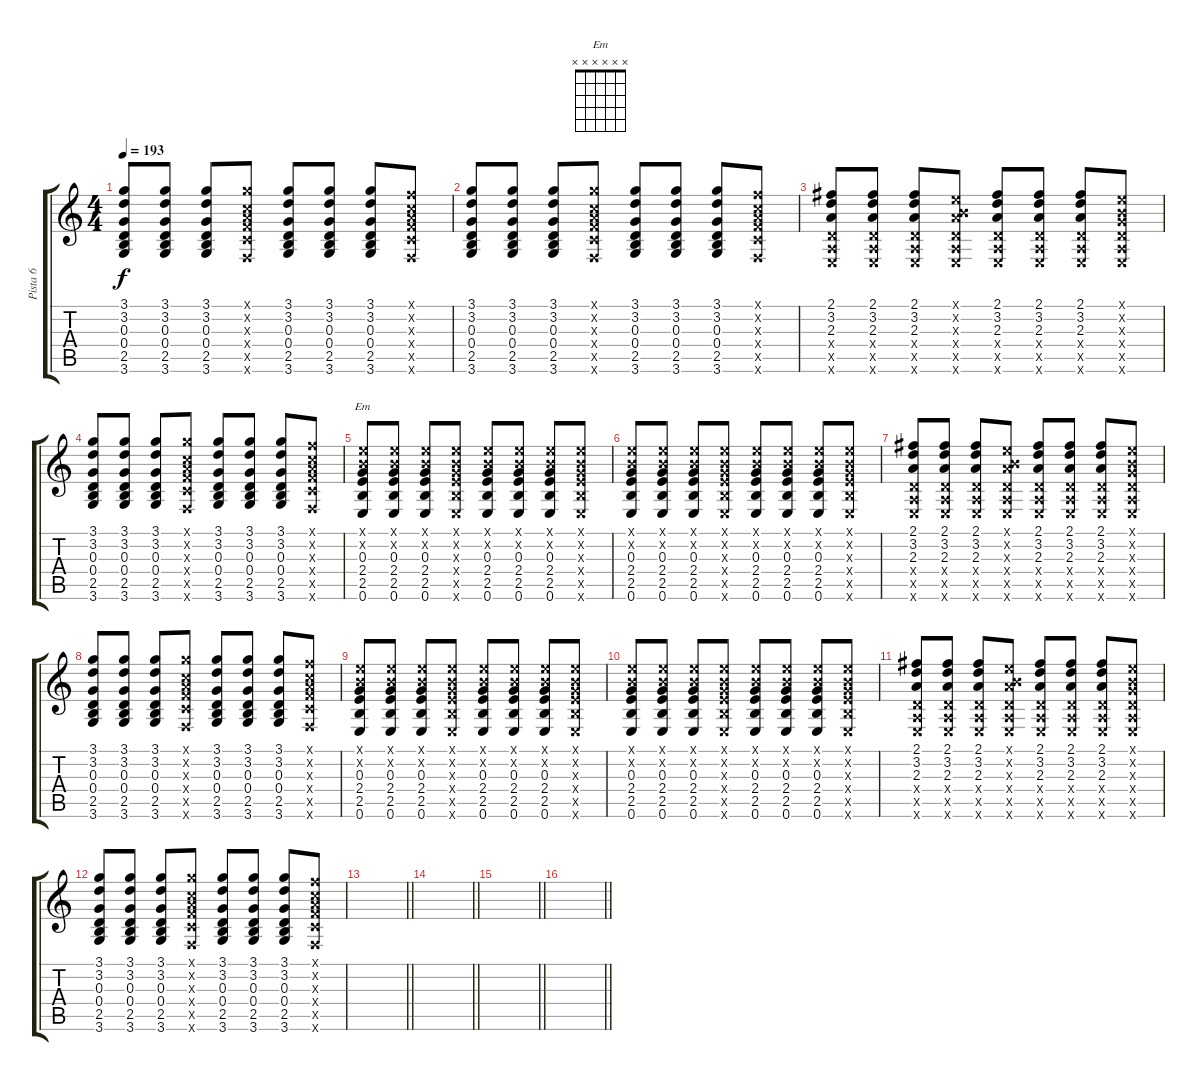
\track ("Pista 6" "Pista 6") {instrument acousticguitarnylon}
\staff {score tabs}
\tuning (E4 B3 G3 D3 A2 E2) {hide}
\chord ("Em" x x x x x x)
\ts (4 4)
\tempo 193
\clef g2
\ks c
(3.1 3.2 0.3 0.4 2.5 3.6).8{dy f} (3.1 3.2 0.3 0.4 2.5 3.6).8 (3.1 3.2 0.3 0.4 2.5 3.6).8 (3.1{x} 1.2{x} 2.3{x} 3.4{x} 3.5{x} 1.6{x}).8 (3.1 3.2 0.3 0.4 2.5 3.6).8 (3.1 3.2 0.3 0.4 2.5 3.6).8 (3.1 3.2 0.3 0.4 2.5 3.6).8 (1.1{x} 1.2{x} 2.3{x} 3.4{x} 3.5{x} 1.6{x}).8 |
(3.1 3.2 0.3 0.4 2.5 3.6).8 (3.1 3.2 0.3 0.4 2.5 3.6).8 (3.1 3.2 0.3 0.4 2.5 3.6).8 (3.1{x} 1.2{x} 2.3{x} 3.4{x} 3.5{x} 1.6{x}).8 (3.1 3.2 0.3 0.4 2.5 3.6).8 (3.1 3.2 0.3 0.4 2.5 3.6).8 (3.1 3.2 0.3 0.4 2.5 3.6).8 (1.1{x} 1.2{x} 2.3{x} 3.4{x} 3.5{x} 1.6{x}).8 |
(2.1 3.2 2.3 0.4{x} 0.5{x} 0.6{x}).8 (2.1 3.2 2.3 0.4{x} 0.5{x} 0.6{x}).8 (2.1 3.2 2.3 0.4{x} 0.5{x} 0.6{x}).8 (0.1{x} 0.2{x} 2.3{x} 0.4{x} 0.5{x} 0.6{x}).8 (2.1 3.2 2.3 0.4{x} 0.5{x} 0.6{x}).8 (2.1 3.2 2.3 0.4{x} 0.5{x} 0.6{x}).8 (2.1 3.2 2.3 0.4{x} 0.5{x} 0.6{x}).8 (0.1{x} 0.2{x} 0.3{x} 0.4{x} 0.5{x} 0.6{x}).8 |
(3.1 3.2 0.3 0.4 2.5 3.6).8 (3.1 3.2 0.3 0.4 2.5 3.6).8 (3.1 3.2 0.3 0.4 2.5 3.6).8 (3.1{x} 1.2{x} 2.3{x} 3.4{x} 3.5{x} 1.6{x}).8 (3.1 3.2 0.3 0.4 2.5 3.6).8 (3.1 3.2 0.3 0.4 2.5 3.6).8 (3.1 3.2 0.3 0.4 2.5 3.6).8 (1.1{x} 1.2{x} 2.3{x} 3.4{x} 3.5{x} 1.6{x}).8 |
(0.1{x} 0.2{x} 0.3 2.4 2.5 0.6).8{ch "Em"} (0.1{x} 0.2{x} 0.3 2.4 2.5 0.6).8 (0.1{x} 0.2{x} 0.3 2.4 2.5 0.6).8 (0.1{x} 0.2{x} 0.3{x} 2.4{x} 2.5{x} 0.6{x}).8 (0.1{x} 0.2{x} 0.3 2.4 2.5 0.6).8 (0.1{x} 0.2{x} 0.3 2.4 2.5 0.6).8 (0.1{x} 0.2{x} 0.3 2.4 2.5 0.6).8 (0.1{x} 0.2{x} 0.3{x} 2.4{x} 2.5{x} 0.6{x}).8 |
(0.1{x} 0.2{x} 0.3 2.4 2.5 0.6).8 (0.1{x} 0.2{x} 0.3 2.4 2.5 0.6).8 (0.1{x} 0.2{x} 0.3 2.4 2.5 0.6).8 (0.1{x} 0.2{x} 0.3{x} 2.4{x} 2.5{x} 0.6{x}).8 (0.1{x} 0.2{x} 0.3 2.4 2.5 0.6).8 (0.1{x} 0.2{x} 0.3 2.4 2.5 0.6).8 (0.1{x} 0.2{x} 0.3 2.4 2.5 0.6).8 (0.1{x} 0.2{x} 0.3{x} 2.4{x} 2.5{x} 0.6{x}).8 |
(2.1 3.2 2.3 0.4{x} 0.5{x} 0.6{x}).8 (2.1 3.2 2.3 0.4{x} 0.5{x} 0.6{x}).8 (2.1 3.2 2.3 0.4{x} 0.5{x} 0.6{x}).8 (0.1{x} 0.2{x} 2.3{x} 0.4{x} 0.5{x} 0.6{x}).8 (2.1 3.2 2.3 0.4{x} 0.5{x} 0.6{x}).8 (2.1 3.2 2.3 0.4{x} 0.5{x} 0.6{x}).8 (2.1 3.2 2.3 0.4{x} 0.5{x} 0.6{x}).8 (0.1{x} 0.2{x} 0.3{x} 0.4{x} 0.5{x} 0.6{x}).8 |
(3.1 3.2 0.3 0.4 2.5 3.6).8 (3.1 3.2 0.3 0.4 2.5 3.6).8 (3.1 3.2 0.3 0.4 2.5 3.6).8 (3.1{x} 1.2{x} 2.3{x} 3.4{x} 3.5{x} 1.6{x}).8 (3.1 3.2 0.3 0.4 2.5 3.6).8 (3.1 3.2 0.3 0.4 2.5 3.6).8 (3.1 3.2 0.3 0.4 2.5 3.6).8 (1.1{x} 1.2{x} 2.3{x} 3.4{x} 3.5{x} 1.6{x}).8 |
(0.1{x} 0.2{x} 0.3 2.4 2.5 0.6).8 (0.1{x} 0.2{x} 0.3 2.4 2.5 0.6).8 (0.1{x} 0.2{x} 0.3 2.4 2.5 0.6).8 (0.1{x} 0.2{x} 0.3{x} 2.4{x} 2.5{x} 0.6{x}).8 (0.1{x} 0.2{x} 0.3 2.4 2.5 0.6).8 (0.1{x} 0.2{x} 0.3 2.4 2.5 0.6).8 (0.1{x} 0.2{x} 0.3 2.4 2.5 0.6).8 (0.1{x} 0.2{x} 0.3{x} 2.4{x} 2.5{x} 0.6{x}).8 |
(0.1{x} 0.2{x} 0.3 2.4 2.5 0.6).8 (0.1{x} 0.2{x} 0.3 2.4 2.5 0.6).8 (0.1{x} 0.2{x} 0.3 2.4 2.5 0.6).8 (0.1{x} 0.2{x} 0.3{x} 2.4{x} 2.5{x} 0.6{x}).8 (0.1{x} 0.2{x} 0.3 2.4 2.5 0.6).8 (0.1{x} 0.2{x} 0.3 2.4 2.5 0.6).8 (0.1{x} 0.2{x} 0.3 2.4 2.5 0.6).8 (0.1{x} 0.2{x} 0.3{x} 2.4{x} 2.5{x} 0.6{x}).8 |
(2.1 3.2 2.3 0.4{x} 0.5{x} 0.6{x}).8 (2.1 3.2 2.3 0.4{x} 0.5{x} 0.6{x}).8 (2.1 3.2 2.3 0.4{x} 0.5{x} 0.6{x}).8 (0.1{x} 0.2{x} 2.3{x} 0.4{x} 0.5{x} 0.6{x}).8 (2.1 3.2 2.3 0.4{x} 0.5{x} 0.6{x}).8 (2.1 3.2 2.3 0.4{x} 0.5{x} 0.6{x}).8 (2.1 3.2 2.3 0.4{x} 0.5{x} 0.6{x}).8 (0.1{x} 0.2{x} 0.3{x} 0.4{x} 0.5{x} 0.6{x}).8 |
(3.1 3.2 0.3 0.4 2.5 3.6).8 (3.1 3.2 0.3 0.4 2.5 3.6).8 (3.1 3.2 0.3 0.4 2.5 3.6).8 (3.1{x} 1.2{x} 2.3{x} 3.4{x} 3.5{x} 1.6{x}).8 (3.1 3.2 0.3 0.4 2.5 3.6).8 (3.1 3.2 0.3 0.4 2.5 3.6).8 (3.1 3.2 0.3 0.4 2.5 3.6).8 (1.1{x} 1.2{x} 2.3{x} 3.4{x} 3.5{x} 1.6{x}).8 |
\barLineRight lightlight
|
\barLineRight lightlight
|
\barLineRight lightlight
|
\barLineRight lightlight
